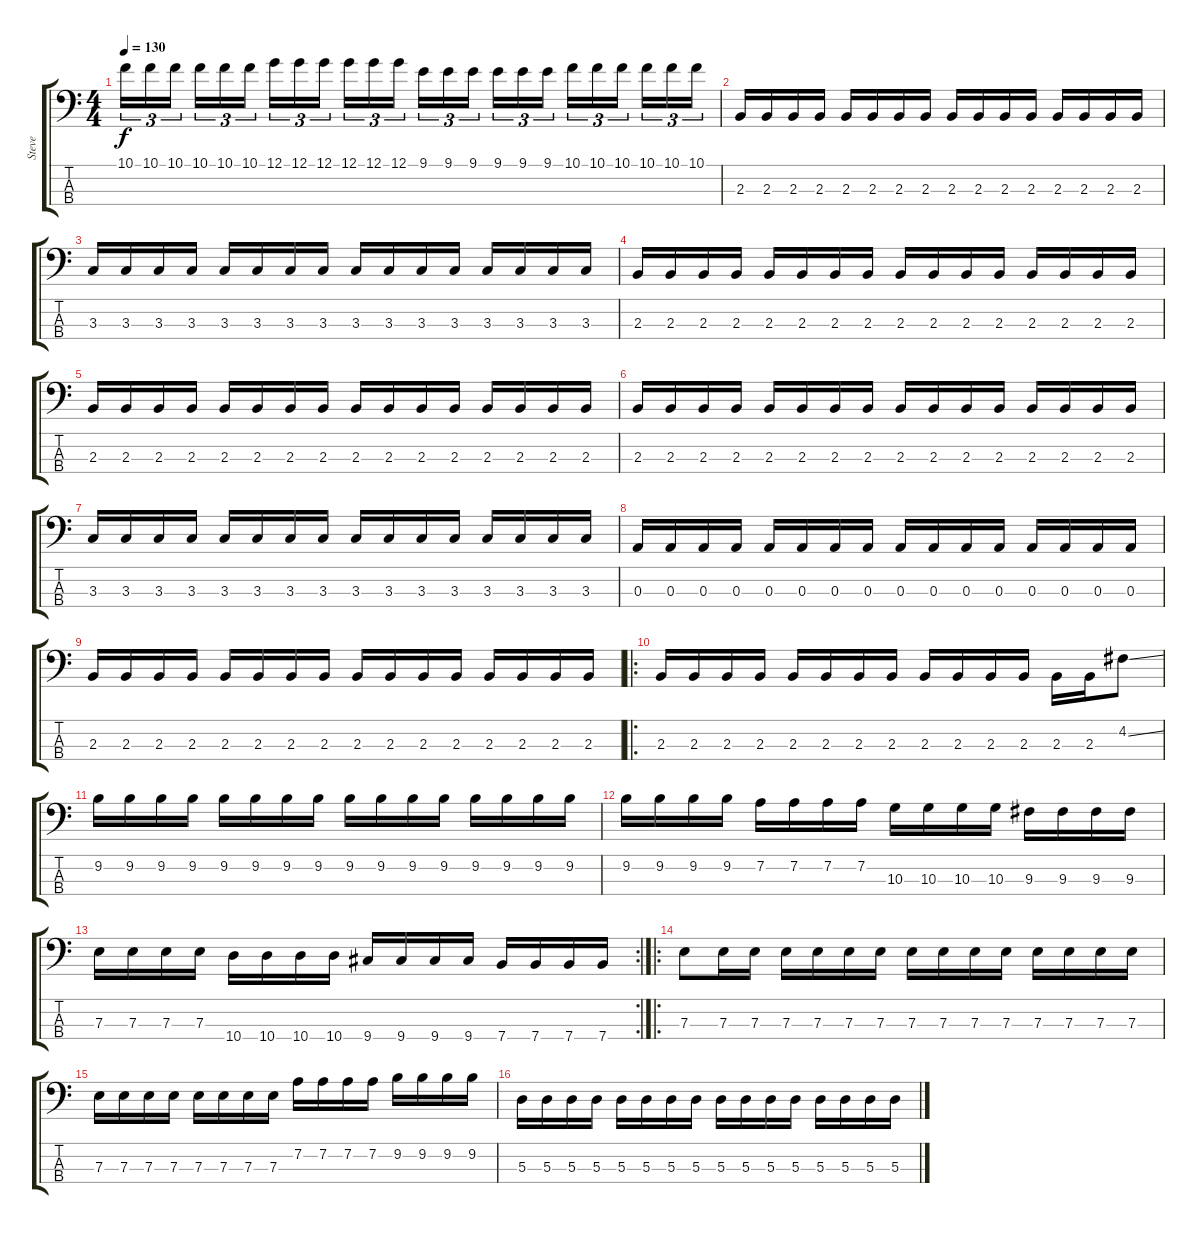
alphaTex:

\track ("Steve" "Steve") {instrument electricbassfinger}
\staff {score tabs}
\tuning (G2 D2 A1 E1) {hide}
\ts (4 4)
\tempo 130
\clef f4
\ks c
10.1.16{tu (3 2) dy f} 10.1.16{tu (3 2)} 10.1.16{tu (3 2)} 10.1.16{tu (3 2)} 10.1.16{tu (3 2)} 10.1.16{tu (3 2)} 12.1.16{tu (3 2)} 12.1.16{tu (3 2)} 12.1.16{tu (3 2)} 12.1.16{tu (3 2)} 12.1.16{tu (3 2)} 12.1.16{tu (3 2)} 9.1.16{tu (3 2)} 9.1.16{tu (3 2)} 9.1.16{tu (3 2)} 9.1.16{tu (3 2)} 9.1.16{tu (3 2)} 9.1.16{tu (3 2)} 10.1.16{tu (3 2)} 10.1.16{tu (3 2)} 10.1.16{tu (3 2)} 10.1.16{tu (3 2)} 10.1.16{tu (3 2)} 10.1.16{tu (3 2)} |
2.3.16 2.3.16 2.3.16 2.3.16 2.3.16 2.3.16 2.3.16 2.3.16 2.3.16 2.3.16 2.3.16 2.3.16 2.3.16 2.3.16 2.3.16 2.3.16 |
3.3.16 3.3.16 3.3.16 3.3.16 3.3.16 3.3.16 3.3.16 3.3.16 3.3.16 3.3.16 3.3.16 3.3.16 3.3.16 3.3.16 3.3.16 3.3.16 |
2.3.16 2.3.16 2.3.16 2.3.16 2.3.16 2.3.16 2.3.16 2.3.16 2.3.16 2.3.16 2.3.16 2.3.16 2.3.16 2.3.16 2.3.16 2.3.16 |
2.3.16 2.3.16 2.3.16 2.3.16 2.3.16 2.3.16 2.3.16 2.3.16 2.3.16 2.3.16 2.3.16 2.3.16 2.3.16 2.3.16 2.3.16 2.3.16 |
2.3.16 2.3.16 2.3.16 2.3.16 2.3.16 2.3.16 2.3.16 2.3.16 2.3.16 2.3.16 2.3.16 2.3.16 2.3.16 2.3.16 2.3.16 2.3.16 |
3.3.16 3.3.16 3.3.16 3.3.16 3.3.16 3.3.16 3.3.16 3.3.16 3.3.16 3.3.16 3.3.16 3.3.16 3.3.16 3.3.16 3.3.16 3.3.16 |
0.3.16 0.3.16 0.3.16 0.3.16 0.3.16 0.3.16 0.3.16 0.3.16 0.3.16 0.3.16 0.3.16 0.3.16 0.3.16 0.3.16 0.3.16 0.3.16 |
2.3.16 2.3.16 2.3.16 2.3.16 2.3.16 2.3.16 2.3.16 2.3.16 2.3.16 2.3.16 2.3.16 2.3.16 2.3.16 2.3.16 2.3.16 2.3.16 |
\ro
2.3.16 2.3.16 2.3.16 2.3.16 2.3.16 2.3.16 2.3.16 2.3.16 2.3.16 2.3.16 2.3.16 2.3.16 2.3.16 2.3.16 4.2{ss}.8 |
9.2.16 9.2.16 9.2.16 9.2.16 9.2.16 9.2.16 9.2.16 9.2.16 9.2.16 9.2.16 9.2.16 9.2.16 9.2.16 9.2.16 9.2.16 9.2.16 |
9.2.16 9.2.16 9.2.16 9.2.16 7.2.16 7.2.16 7.2.16 7.2.16 10.3.16 10.3.16 10.3.16 10.3.16 9.3.16 9.3.16 9.3.16 9.3.16 |
\rc 2
7.3.16 7.3.16 7.3.16 7.3.16 10.4.16 10.4.16 10.4.16 10.4.16 9.4.16 9.4.16 9.4.16 9.4.16 7.4.16 7.4.16 7.4.16 7.4.16 |
\ro
7.3.8 7.3.16 7.3.16 7.3.16 7.3.16 7.3.16 7.3.16 7.3.16 7.3.16 7.3.16 7.3.16 7.3.16 7.3.16 7.3.16 7.3.16 |
7.3.16 7.3.16 7.3.16 7.3.16 7.3.16 7.3.16 7.3.16 7.3.16 7.2.16 7.2.16 7.2.16 7.2.16 9.2.16 9.2.16 9.2.16 9.2.16 |
5.3.16 5.3.16 5.3.16 5.3.16 5.3.16 5.3.16 5.3.16 5.3.16 5.3.16 5.3.16 5.3.16 5.3.16 5.3.16 5.3.16 5.3.16 5.3.16
